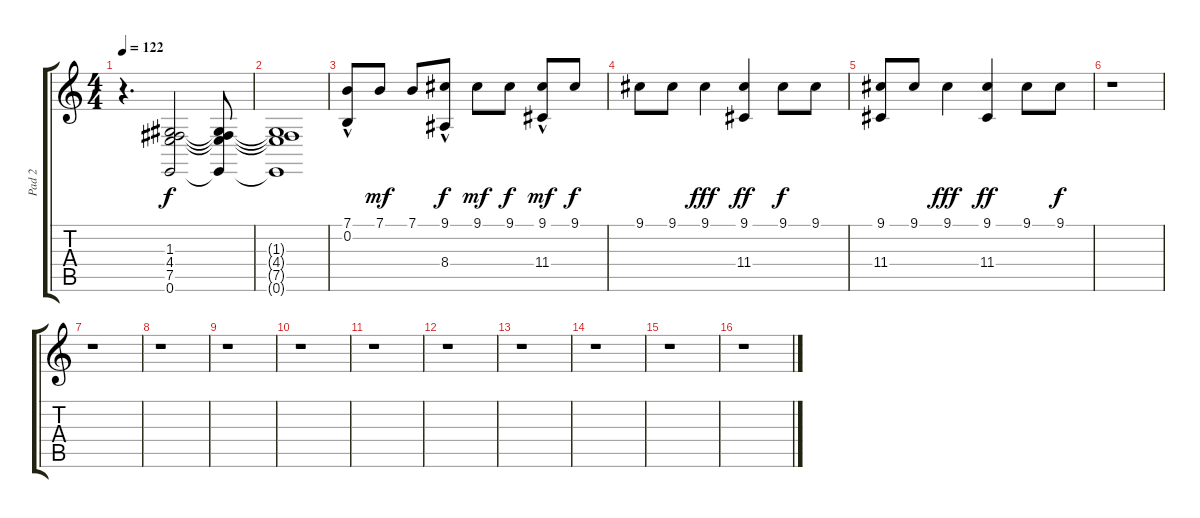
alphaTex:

\track ("Pad 2" "Pad 2") {instrument pad3polysynth}
\staff {score tabs}
\tuning (E4 B3 G3 D3 A2 E2) {hide}
\ts (4 4)
\tempo 122
\clef g2
\ks c
r.4{d dy f} (1.3 4.4 7.5 0.6).2 (1.3{t} 4.4{t} 7.5{t} 0.6{t}).8 |
(1.3{t} 4.4{t} 7.5{t} 0.6{t}).1 |
(7.1 0.2{hac}).8{balance 4} 7.1.8{dy mf balance 4} 7.1.8{balance 5} (9.1 8.4{hac}).8{dy f balance 6} 9.1.8{dy mf balance 6} 9.1.8{dy f balance 7} (9.1 11.4{hac}).8{dy mf balance 8} 9.1.8{dy f balance 8} |
9.1.8 9.1.8{balance 10} 9.1.4{dy fff balance 11} (9.1 11.4).4{dy ff balance 15} 9.1.8{dy f balance 13} 9.1.8{balance 12} |
(9.1 11.4).8{balance 6} 9.1.8{balance 4} 9.1.4{dy fff balance 3} (9.1 11.4).4{dy ff balance 2} 9.1.8{balance 1} 9.1.8{dy f balance 1} |
r.1 |
r.1 |
r.1 |
r.1 |
r.1 |
r.1 |
r.1 |
r.1 |
r.1 |
r.1 |
r.1
